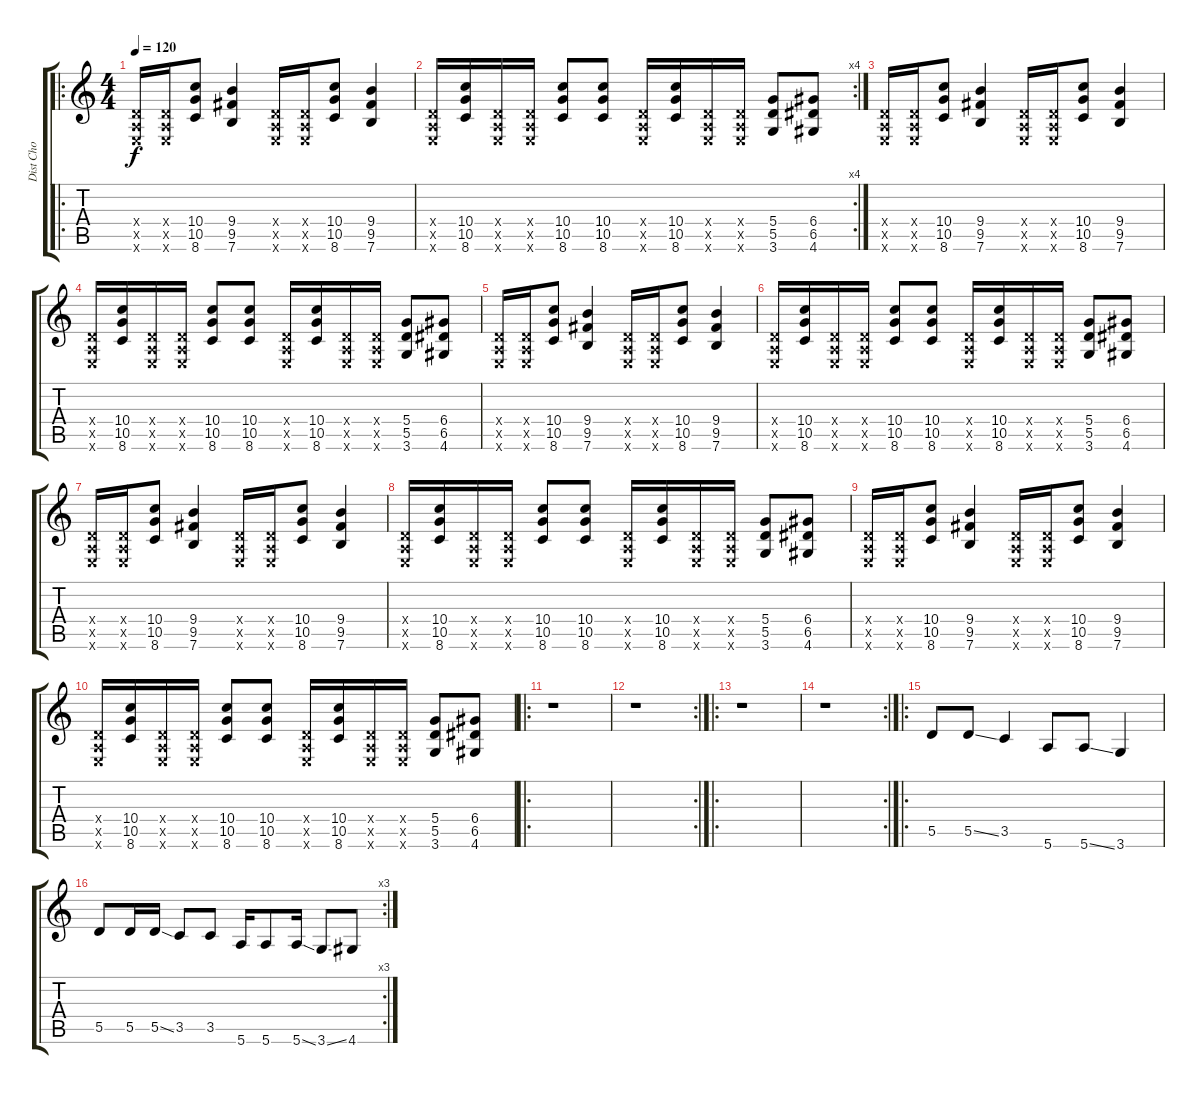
\track ("Dist Cho" "Dist Cho") {instrument distortionguitar}
\staff {score tabs}
\tuning (E4 B3 G3 D3 A2 E2) {hide}
\ro
\ts (4 4)
\tempo 120
\clef g2
\ks c
(0.4{x} 0.5{x} 0.6{x}).16{dy f} (0.4{x} 0.5{x} 0.6{x}).16 (10.4 10.5 8.6).8 (9.4 9.5 7.6).4 (0.4{x} 0.5{x} 0.6{x}).16 (0.4{x} 0.5{x} 0.6{x}).16 (10.4 10.5 8.6).8 (9.4 9.5 7.6).4 |
\rc 4
(0.4{x} 0.5{x} 0.6{x}).16 (10.4 10.5 8.6).16 (0.4{x} 0.5{x} 0.6{x}).16 (0.4{x} 0.5{x} 0.6{x}).16 (10.4 10.5 8.6).8 (10.4 10.5 8.6).8 (0.4{x} 0.5{x} 0.6{x}).16 (10.4 10.5 8.6).16 (0.4{x} 0.5{x} 0.6{x}).16 (0.4{x} 0.5{x} 0.6{x}).16 (5.4 5.5 3.6).8 (6.4 6.5 4.6).8 |
(0.4{x} 0.5{x} 0.6{x}).16 (0.4{x} 0.5{x} 0.6{x}).16 (10.4 10.5 8.6).8 (9.4 9.5 7.6).4 (0.4{x} 0.5{x} 0.6{x}).16 (0.4{x} 0.5{x} 0.6{x}).16 (10.4 10.5 8.6).8 (9.4 9.5 7.6).4 |
(0.4{x} 0.5{x} 0.6{x}).16 (10.4 10.5 8.6).16 (0.4{x} 0.5{x} 0.6{x}).16 (0.4{x} 0.5{x} 0.6{x}).16 (10.4 10.5 8.6).8 (10.4 10.5 8.6).8 (0.4{x} 0.5{x} 0.6{x}).16 (10.4 10.5 8.6).16 (0.4{x} 0.5{x} 0.6{x}).16 (0.4{x} 0.5{x} 0.6{x}).16 (5.4 5.5 3.6).8 (6.4 6.5 4.6).8 |
(0.4{x} 0.5{x} 0.6{x}).16 (0.4{x} 0.5{x} 0.6{x}).16 (10.4 10.5 8.6).8 (9.4 9.5 7.6).4 (0.4{x} 0.5{x} 0.6{x}).16 (0.4{x} 0.5{x} 0.6{x}).16 (10.4 10.5 8.6).8 (9.4 9.5 7.6).4 |
(0.4{x} 0.5{x} 0.6{x}).16 (10.4 10.5 8.6).16 (0.4{x} 0.5{x} 0.6{x}).16 (0.4{x} 0.5{x} 0.6{x}).16 (10.4 10.5 8.6).8 (10.4 10.5 8.6).8 (0.4{x} 0.5{x} 0.6{x}).16 (10.4 10.5 8.6).16 (0.4{x} 0.5{x} 0.6{x}).16 (0.4{x} 0.5{x} 0.6{x}).16 (5.4 5.5 3.6).8 (6.4 6.5 4.6).8 |
(0.4{x} 0.5{x} 0.6{x}).16 (0.4{x} 0.5{x} 0.6{x}).16 (10.4 10.5 8.6).8 (9.4 9.5 7.6).4 (0.4{x} 0.5{x} 0.6{x}).16 (0.4{x} 0.5{x} 0.6{x}).16 (10.4 10.5 8.6).8 (9.4 9.5 7.6).4 |
(0.4{x} 0.5{x} 0.6{x}).16 (10.4 10.5 8.6).16 (0.4{x} 0.5{x} 0.6{x}).16 (0.4{x} 0.5{x} 0.6{x}).16 (10.4 10.5 8.6).8 (10.4 10.5 8.6).8 (0.4{x} 0.5{x} 0.6{x}).16 (10.4 10.5 8.6).16 (0.4{x} 0.5{x} 0.6{x}).16 (0.4{x} 0.5{x} 0.6{x}).16 (5.4 5.5 3.6).8 (6.4 6.5 4.6).8 |
(0.4{x} 0.5{x} 0.6{x}).16 (0.4{x} 0.5{x} 0.6{x}).16 (10.4 10.5 8.6).8 (9.4 9.5 7.6).4 (0.4{x} 0.5{x} 0.6{x}).16 (0.4{x} 0.5{x} 0.6{x}).16 (10.4 10.5 8.6).8 (9.4 9.5 7.6).4 |
(0.4{x} 0.5{x} 0.6{x}).16 (10.4 10.5 8.6).16 (0.4{x} 0.5{x} 0.6{x}).16 (0.4{x} 0.5{x} 0.6{x}).16 (10.4 10.5 8.6).8 (10.4 10.5 8.6).8 (0.4{x} 0.5{x} 0.6{x}).16 (10.4 10.5 8.6).16 (0.4{x} 0.5{x} 0.6{x}).16 (0.4{x} 0.5{x} 0.6{x}).16 (5.4 5.5 3.6).8 (6.4 6.5 4.6).8 |
\ro
r.1 |
\rc 2
r.1 |
\ro
r.1 |
\rc 2
r.1 |
\ro
5.5.8 5.5{ss}.8 3.5.4 5.6.8 5.6{ss}.8 3.6.4 |
\rc 3
5.5.8 5.5.16 5.5{ss}.16 3.5.8 3.5.8 5.6.16 5.6.8 5.6{ss}.16 3.6{ss}.8 4.6.8
